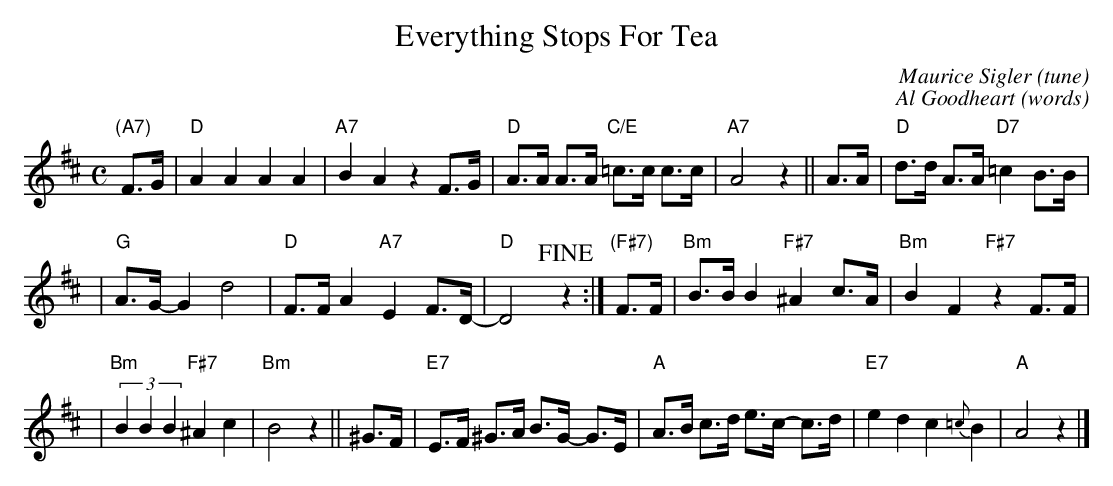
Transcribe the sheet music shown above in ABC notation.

X:1
T: Everything Stops For Tea
C: Maurice Sigler (tune)
C: Al Goodheart (words)
M: C
L: 1/8
K: D
"(A7)"F>G \
| "D"A2 A2 A2 A2 \
| "A7"B2 A2 z2 F>G \
| "D"A>A A>A "C/E"=c>c c>c \
| "A7"A4 z2 ||  A>A \
| "D"d>d A>A "D7"=c2 B>B |
| "G"A>G- G2 d4 \
| "D"F>F A2 "A7"E2 F>D- \
| "D"D4 !fine!z2 :| "(F#7)"F>F \
| "Bm"B>B B2 "F#7"^A2 c>A \
| "Bm"B2 F2 "F#7"z2 F>F |
| "Bm"(3B2B2B2 "F#7"^A2 c2 \
| "Bm"B4 z2 ||  ^G>F \
| "E7"E>F ^G>A B>G- G>E \
| "A"A>B c>d e>c- c>d \
| "E7"e2 d2 c2{=c} B2 \
| "A"A4 !d.C.!z2 |]
